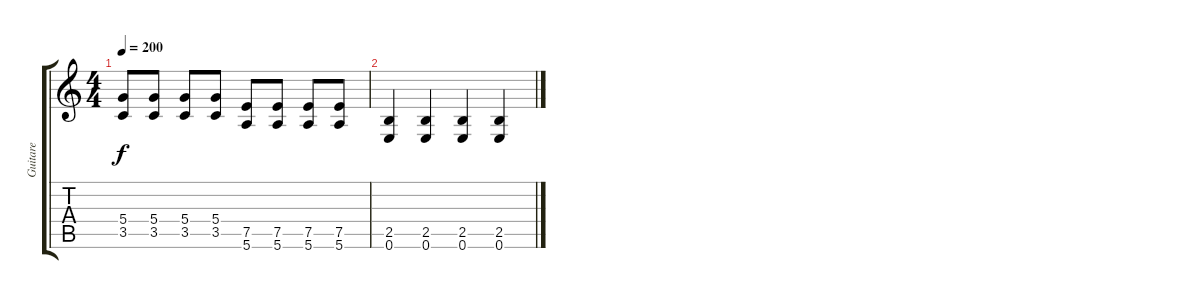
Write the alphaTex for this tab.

\track ("Guitare" "Guitare") {instrument overdrivenguitar}
\staff {score tabs}
\tuning (E4 B3 G3 D3 A2 E2) {hide}
\ts (4 4)
\tempo 200
\clef g2
\ks c
(5.4 3.5).8{dy f volume 4} (5.4 3.5).8 (5.4 3.5).8 (5.4 3.5).8 (7.5 5.6).8 (7.5 5.6).8 (7.5 5.6).8 (7.5 5.6).8 |
(2.5 0.6).4{volume 0} (2.5 0.6).4 (2.5 0.6).4 (2.5 0.6).4
